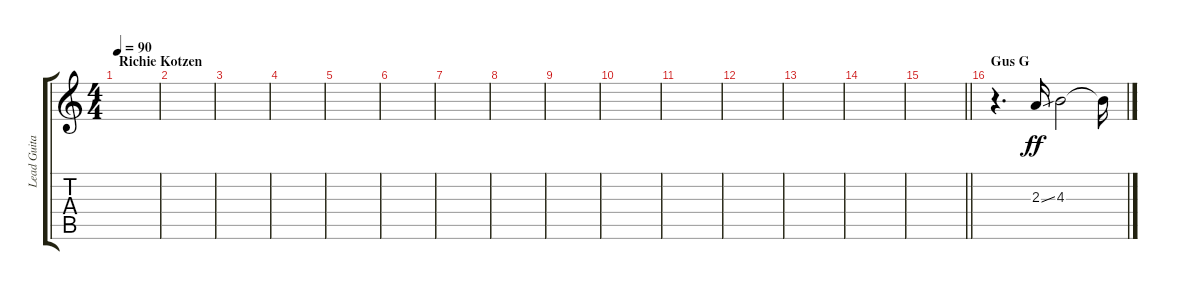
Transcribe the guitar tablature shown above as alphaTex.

\track ("Lead Guitar 1" "Lead Guita") {instrument distortionguitar}
\staff {score tabs}
\tuning (E4 B3 G3 D3 A2 E2) {hide}
\ts (4 4)
\section ("" "Richie Kotzen")
\tempo 90
\clef g2
\ks c
|
|
|
|
|
|
|
|
|
|
|
|
|
|
\barLineRight lightlight
|
\section ("" "Gus G")
r.4{d volume 16 instrument acousticguitarnylon} 2.3{ss}.16{dy ff} 4.3.2 4.3{t}.16
